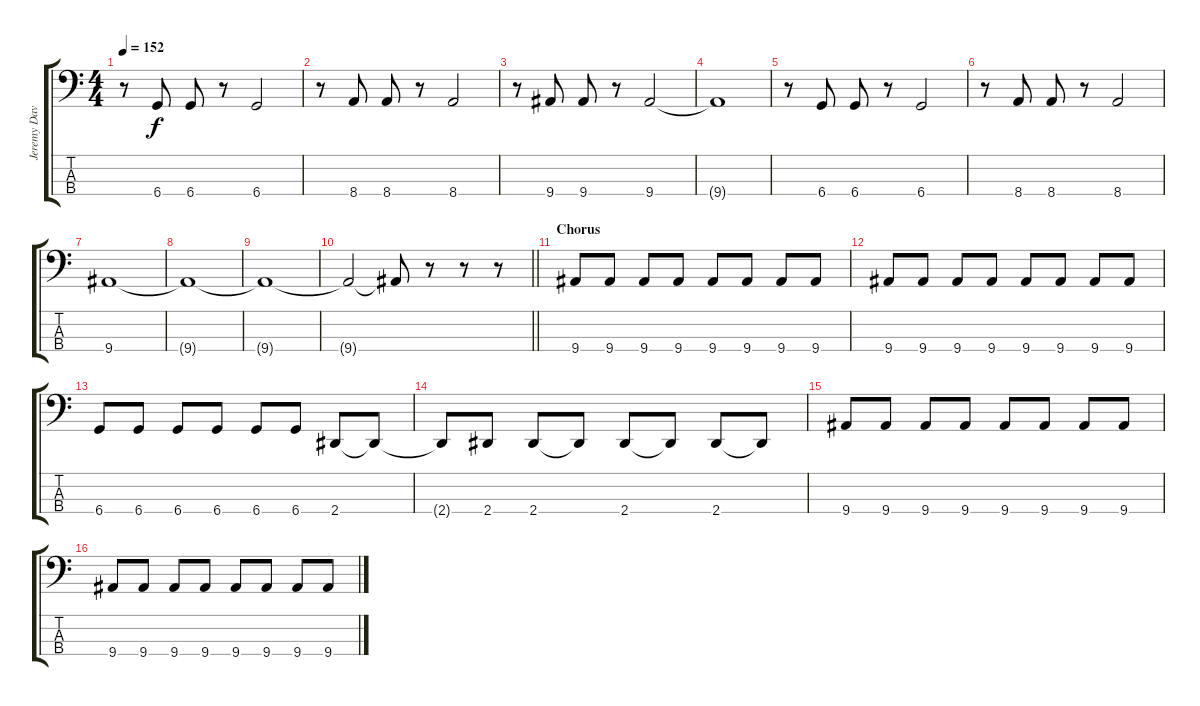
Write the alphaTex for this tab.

\track ("Jeremy Davis - Bass" "Jeremy Dav") {instrument electricbasspick}
\staff {score tabs}
\tuning (Gb2 Db2 Ab1 Db1) {hide}
\ts (4 4)
\tempo 152
\clef f4
\ks c
r.8{dy f} 6.4.8 6.4.8 r.8 6.4.2 |
r.8 8.4.8 8.4.8 r.8 8.4.2 |
r.8 9.4.8 9.4.8 r.8 9.4.2 |
9.4{t}.1 |
r.8 6.4.8 6.4.8 r.8 6.4.2 |
r.8 8.4.8 8.4.8 r.8 8.4.2 |
9.4.1 |
9.4{t}.1 |
9.4{t}.1 |
\barLineRight lightlight
9.4{t}.2 9.4{t}.8 r.8 r.8 r.8 |
\section ("" "Chorus")
9.4.8 9.4.8 9.4.8 9.4.8 9.4.8 9.4.8 9.4.8 9.4.8 |
9.4.8 9.4.8 9.4.8 9.4.8 9.4.8 9.4.8 9.4.8 9.4.8 |
6.4.8 6.4.8 6.4.8 6.4.8 6.4.8 6.4.8 2.4.8 2.4{t}.8 |
2.4{t}.8 2.4.8 2.4.8 2.4{t}.8 2.4.8 2.4{t}.8 2.4.8 2.4{t}.8 |
9.4.8 9.4.8 9.4.8 9.4.8 9.4.8 9.4.8 9.4.8 9.4.8 |
9.4.8 9.4.8 9.4.8 9.4.8 9.4.8 9.4.8 9.4.8 9.4.8
